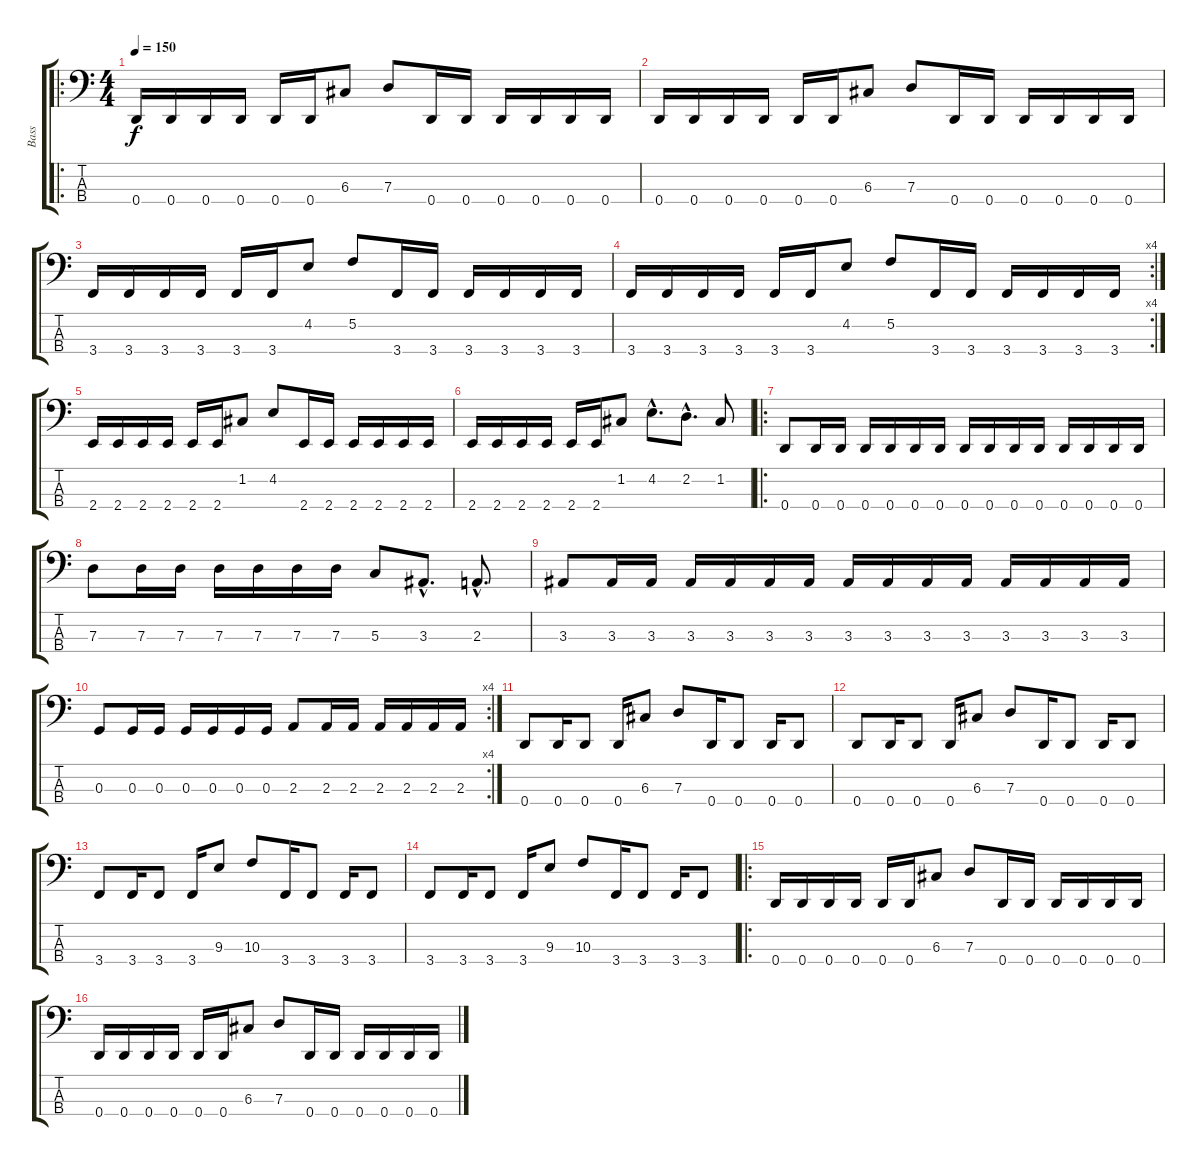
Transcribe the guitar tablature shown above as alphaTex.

\track ("Bass" "Bass") {instrument electricbassfinger}
\staff {score tabs}
\tuning (F2 C2 G1 D1) {hide}
\ro
\ts (4 4)
\tempo 150
\clef f4
\ks c
0.4.16{dy f} 0.4.16 0.4.16 0.4.16 0.4.16 0.4.16 6.3.8 7.3.8 0.4.16 0.4.16 0.4.16 0.4.16 0.4.16 0.4.16 |
0.4.16 0.4.16 0.4.16 0.4.16 0.4.16 0.4.16 6.3.8 7.3.8 0.4.16 0.4.16 0.4.16 0.4.16 0.4.16 0.4.16 |
3.4.16 3.4.16 3.4.16 3.4.16 3.4.16 3.4.16 4.2.8 5.2.8 3.4.16 3.4.16 3.4.16 3.4.16 3.4.16 3.4.16 |
\rc 4
3.4.16 3.4.16 3.4.16 3.4.16 3.4.16 3.4.16 4.2.8 5.2.8 3.4.16 3.4.16 3.4.16 3.4.16 3.4.16 3.4.16 |
2.4.16 2.4.16 2.4.16 2.4.16 2.4.16 2.4.16 1.2.8 4.2.8 2.4.16 2.4.16 2.4.16 2.4.16 2.4.16 2.4.16 |
2.4.16 2.4.16 2.4.16 2.4.16 2.4.16 2.4.16 1.2.8 4.2{hac}.8{d} 2.2{hac}.8{d} 1.2.8 |
\ro
0.4.8 0.4.16 0.4.16 0.4.16 0.4.16 0.4.16 0.4.16 0.4.16 0.4.16 0.4.16 0.4.16 0.4.16 0.4.16 0.4.16 0.4.16 |
7.3.8 7.3.16 7.3.16 7.3.16 7.3.16 7.3.16 7.3.16 5.3.8 3.3{hac}.8{d} 2.3{hac}.8{d} |
3.3.8 3.3.16 3.3.16 3.3.16 3.3.16 3.3.16 3.3.16 3.3.16 3.3.16 3.3.16 3.3.16 3.3.16 3.3.16 3.3.16 3.3.16 |
\rc 4
0.3.8 0.3.16 0.3.16 0.3.16 0.3.16 0.3.16 0.3.16 2.3.8 2.3.16 2.3.16 2.3.16 2.3.16 2.3.16 2.3.16 |
0.4.8 0.4.16 0.4.8 0.4.16 6.3.8 7.3.8 0.4.16 0.4.8 0.4.16 0.4.8 |
0.4.8 0.4.16 0.4.8 0.4.16 6.3.8 7.3.8 0.4.16 0.4.8 0.4.16 0.4.8 |
3.4.8 3.4.16 3.4.8 3.4.16 9.3.8 10.3.8 3.4.16 3.4.8 3.4.16 3.4.8 |
3.4.8 3.4.16 3.4.8 3.4.16 9.3.8 10.3.8 3.4.16 3.4.8 3.4.16 3.4.8 |
\ro
0.4.16 0.4.16 0.4.16 0.4.16 0.4.16 0.4.16 6.3.8 7.3.8 0.4.16 0.4.16 0.4.16 0.4.16 0.4.16 0.4.16 |
0.4.16 0.4.16 0.4.16 0.4.16 0.4.16 0.4.16 6.3.8 7.3.8 0.4.16 0.4.16 0.4.16 0.4.16 0.4.16 0.4.16
